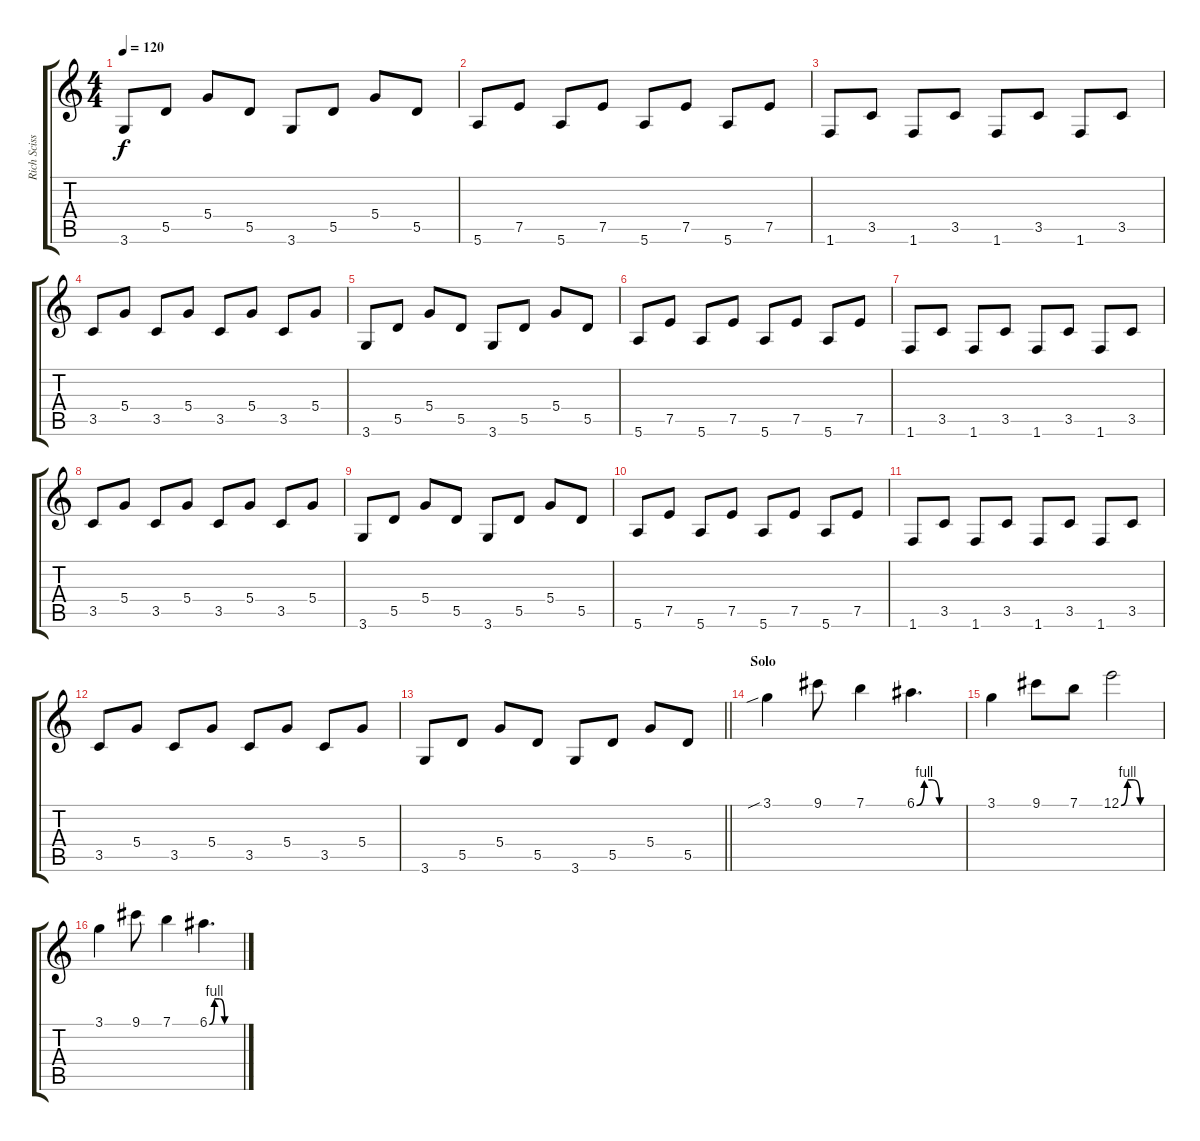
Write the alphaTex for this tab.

\track ("Rich Scissorhands(2ndGuitar)" "Rich Sciss") {instrument distortionguitar}
\staff {score tabs}
\tuning (E4 B3 G3 D3 A2 E2) {hide}
\ts (4 4)
\tempo 120
\clef g2
\ks c
3.6.8{dy f} 5.5.8 5.4.8 5.5.8 3.6.8 5.5.8 5.4.8 5.5.8 |
5.6.8 7.5.8 5.6.8 7.5.8 5.6.8 7.5.8 5.6.8 7.5.8 |
1.6.8 3.5.8 1.6.8 3.5.8 1.6.8 3.5.8 1.6.8 3.5.8 |
3.5.8 5.4.8 3.5.8 5.4.8 3.5.8 5.4.8 3.5.8 5.4.8 |
3.6.8 5.5.8 5.4.8 5.5.8 3.6.8 5.5.8 5.4.8 5.5.8 |
5.6.8 7.5.8 5.6.8 7.5.8 5.6.8 7.5.8 5.6.8 7.5.8 |
1.6.8 3.5.8 1.6.8 3.5.8 1.6.8 3.5.8 1.6.8 3.5.8 |
3.5.8 5.4.8 3.5.8 5.4.8 3.5.8 5.4.8 3.5.8 5.4.8 |
3.6.8 5.5.8 5.4.8 5.5.8 3.6.8 5.5.8 5.4.8 5.5.8 |
5.6.8 7.5.8 5.6.8 7.5.8 5.6.8 7.5.8 5.6.8 7.5.8 |
1.6.8 3.5.8 1.6.8 3.5.8 1.6.8 3.5.8 1.6.8 3.5.8 |
3.5.8 5.4.8 3.5.8 5.4.8 3.5.8 5.4.8 3.5.8 5.4.8 |
\barLineRight lightlight
3.6.8 5.5.8 5.4.8 5.5.8 3.6.8 5.5.8 5.4.8 5.5.8 |
\section ("" "Solo")
3.1{sib}.4 9.1.8 7.1.4 6.1{be (custom 0 0 10 4 20 4 30 0 60 0)}.4{d} |
3.1.4 9.1.8 7.1.8 12.1{be (custom 0 0 10 4 20 4 30 0 60 0)}.2 |
3.1.4 9.1.8 7.1.4 6.1{be (custom 0 0 10 4 20 4 30 0 60 0)}.4{d}
